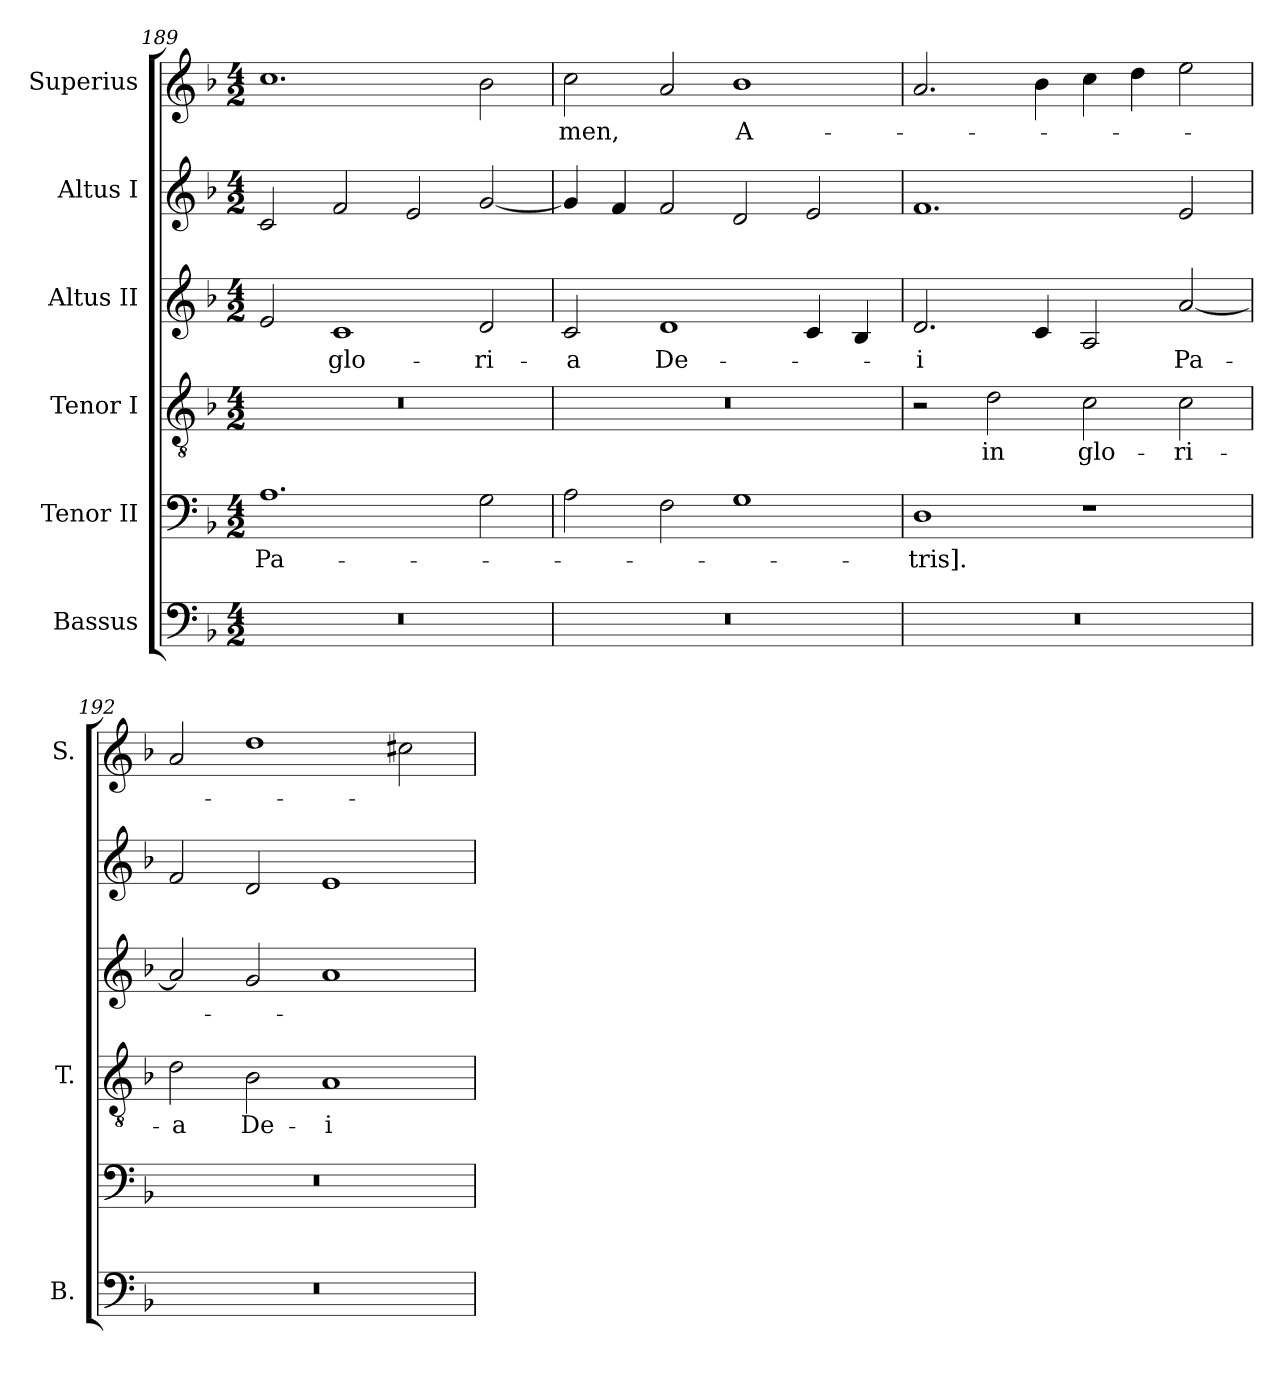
**kern	**kern	**text	**kern	**text	**kern	**text	**kern	**kern	**text
*part6	*part5	*part5	*part4	*part4	*part3	*part3	*part2	*part1	*part1
*staff6	*staff5	*staff5	*staff4	*staff4	*staff3	*staff3	*staff2	*staff1	*staff1
*I"Bassus	*I"Tenor II	*	*I"Tenor I	*	*I"Altus II	*	*I"Altus I	*I"Superius	*
*I'B.	*	*	*I'T.	*	*	*	*	*I'S.	*
*clefF4	*clefF4	*	*clefGv2	*	*clefG2	*	*clefG2	*clefG2	*
*	*	*	*ITrd7c12	*	*	*	*	*	*
*k[b-]	*k[b-]	*	*k[b-]	*	*k[b-]	*	*k[b-]	*k[b-]	*
*F:	*F:	*	*F:	*	*F:	*	*F:	*F:	*
*M4/2	*M4/2	*	*M4/2	*	*M4/2	*	*M4/2	*M4/2	*
=189	=189	=189	=189	=189	=189	=189	=189	=189	=189
!LO:N:vis=1	!	!	!	!	!	!	!	!	!
!	!	!LO:LY:b:color=#000000	!LO:N:vis=1	!	!	!	!	!	!
0r	1.Ai	Pa-	0r	.	2ei/	.	2ci/	1.cci	.
!	!	!	!	!	!	!LO:LY:b:color=#000000	!	!	!
.	.	.	.	.	1ci	glo-	2fi/	.	.
.	.	.	.	.	.	.	2ei/	.	.
!	!	!	!	!	!	!LO:LY:b:color=#000000	!	!	!
.	2Gi\	.	.	.	2di/	-ri-	[<2gi/	2b-i\	.
!!LO:PB:g=z
=190	=190	=190	=190	=190	=190	=190	=190	=190	=190
!LO:N:vis=1	!	!	!LO:N:vis=1	!	!	!	!	!	!
!	!	!	!	!	!	!LO:LY:b:color=#000000	!	!	!
!	!	!	!	!	!	!	!	!	!LO:LY:b:color=#000000
0r	2Ai\	.	0r	.	2ci/	-a	4gi/]	2cci\	-men,
.	.	.	.	.	.	.	4fi/	.	.
!	!	!	!	!	!	!LO:LY:b:color=#000000	!	!	!
.	2Fi\	.	.	.	1di	De-	2fi/	2ai/	.
!	!	!	!	!	!	!	!	!	!LO:LY:b:color=#000000
.	1Gi	.	.	.	.	.	2di/	1b-i	A-
.	.	.	.	.	4ci/	.	2ei/	.	.
.	.	.	.	.	4B-i/	.	.	.	.
=191	=191	=191	=191	=191	=191	=191	=191	=191	=191
!LO:N:vis=1	!	!	!	!	!	!	!	!	!
!	!	!LO:LY:b:color=#000000	!	!	!	!	!	!	!
!	!	!	!	!	!	!LO:LY:b:color=#000000	!	!	!
0r	1Di	-tris].	2r	.	2.di/	-i	1.fi	2.ai/	.
!	!	!	!	!LO:LY:b:color=#000000	!	!	!	!	!
.	.	.	2Di\	in	.	.	.	.	.
.	.	.	.	.	4ci/	.	.	4b-i\	.
!	!	!	!	!LO:LY:b:color=#000000	!	!	!	!	!
.	1r	.	2Ci\	glo-	2Ai/	.	.	4cci\	.
.	.	.	.	.	.	.	.	4ddi\	.
!	!	!	!	!LO:LY:b:color=#000000	!	!	!	!	!
!	!	!	!	!	!	!LO:LY:b:color=#000000	!	!	!
.	.	.	2Ci\	-ri-	[<2ai/	Pa-	2ei/	2eei\	.
=192	=192	=192	=192	=192	=192	=192	=192	=192	=192
!LO:N:vis=1	!LO:N:vis=1	!	!	!	!	!	!	!	!
!	!	!	!	!LO:LY:b:color=#000000	!	!	!	!	!
0r	0r	.	2Di\	-a	2ai/]	.	2fi/	2ai/	.
!	!	!	!	!LO:LY:b:color=#000000	!	!	!	!	!
.	.	.	2BB-i\	De-	2gi/	.	2di/	1ddi	.
!	!	!	!	!LO:LY:b:color=#000000	!	!	!	!	!
.	.	.	1AAi	-i	1ai	.	1ei	.	.
.	.	.	.	.	.	.	.	2cc#Xi\	.
=	=	=	=	=	=	=	=	=	=
*-	*-	*-	*-	*-	*-	*-	*-	*-	*-
